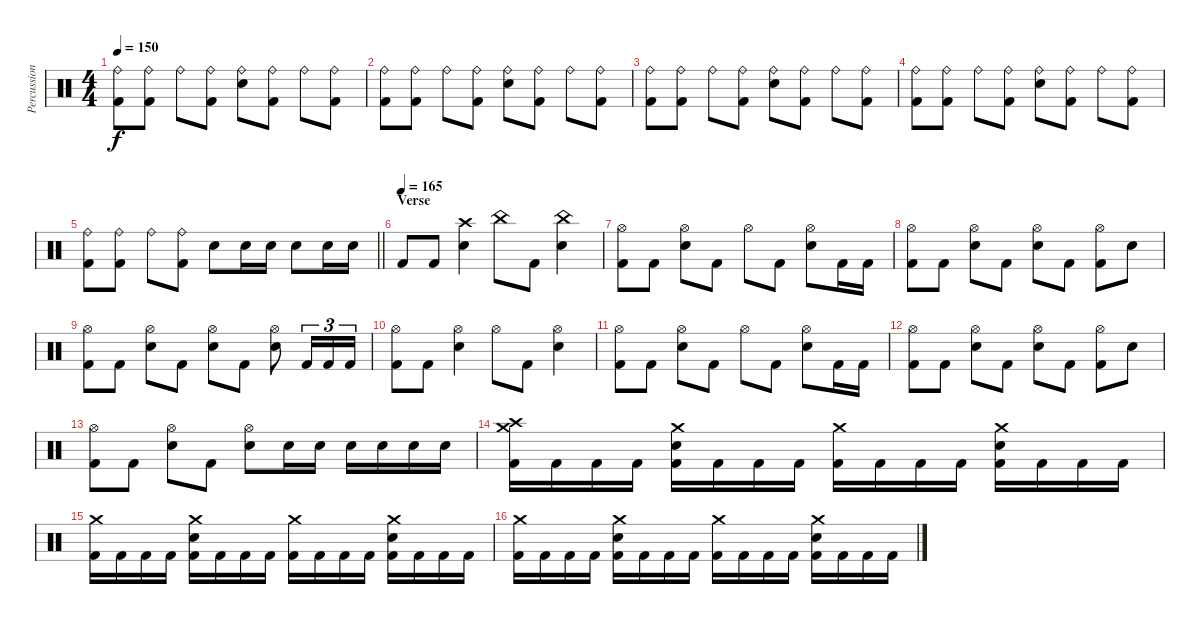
\track ("Percussion" "Percussion") {instrument percussion}
\staff {score}
\articulation defaults
\ts (4 4)
\tempo 150
\clef neutral
\ks c
("Ride (bell)" "Kick (hit) 2").8{dy f} ("Ride (bell)" "Kick (hit) 2").8 "Ride (bell)".8 ("Ride (bell)" "Kick (hit) 2").8 ("Ride (bell)" "Electric Snare (hit)").8 ("Ride (bell)" "Kick (hit) 2").8 "Ride (bell)".8 ("Ride (bell)" "Kick (hit) 2").8 |
("Ride (bell)" "Kick (hit) 2").8 ("Ride (bell)" "Kick (hit) 2").8 "Ride (bell)".8 ("Ride (bell)" "Kick (hit) 2").8 ("Ride (bell)" "Electric Snare (hit)").8 ("Ride (bell)" "Kick (hit) 2").8 "Ride (bell)".8 ("Ride (bell)" "Kick (hit) 2").8 |
("Ride (bell)" "Kick (hit) 2").8 ("Ride (bell)" "Kick (hit) 2").8 "Ride (bell)".8 ("Ride (bell)" "Kick (hit) 2").8 ("Ride (bell)" "Electric Snare (hit)").8 ("Ride (bell)" "Kick (hit) 2").8 "Ride (bell)".8 ("Ride (bell)" "Kick (hit) 2").8 |
("Ride (bell)" "Kick (hit) 2").8 ("Ride (bell)" "Kick (hit) 2").8 "Ride (bell)".8 ("Ride (bell)" "Kick (hit) 2").8 ("Ride (bell)" "Electric Snare (hit)").8 ("Ride (bell)" "Kick (hit) 2").8 "Ride (bell)".8 ("Ride (bell)" "Kick (hit) 2").8 |
\barLineRight lightlight
("Ride (bell)" "Kick (hit) 2").8 ("Ride (bell)" "Kick (hit) 2").8 "Ride (bell)".8 ("Ride (bell)" "Kick (hit) 2").8 "Electric Snare (hit)".8 "Electric Snare (hit)".16 "Electric Snare (hit)".16 "Electric Snare (hit)".8 "Electric Snare (hit)".16 "Electric Snare (hit)".16 |
\section ("" "Verse")
\tempo (165)
"Kick (hit) 2".8{volume 14} "Kick (hit) 2".8 ("Crash high (hit)" "Electric Snare (hit)").4 "China (hit)".8 "Kick (hit) 2".8 ("China (hit)" "Electric Snare (hit)").4 |
("Hi-Hat (open)" "Kick (hit) 2").8 "Kick (hit) 2".8 ("Hi-Hat (open)" "Electric Snare (hit)").8 "Kick (hit) 2".8 "Hi-Hat (open)".8 "Kick (hit) 2".8 ("Hi-Hat (open)" "Electric Snare (hit)").8 "Kick (hit) 2".16 "Kick (hit) 2".16 |
("Hi-Hat (open)" "Kick (hit) 2").8 "Kick (hit) 2".8 ("Hi-Hat (open)" "Electric Snare (hit)").8 "Kick (hit) 2".8 ("Hi-Hat (open)" "Electric Snare (hit)").8 "Kick (hit) 2".8 ("Hi-Hat (open)" "Kick (hit) 2").8 "Electric Snare (hit)".8 |
("Hi-Hat (open)" "Kick (hit) 2").8 "Kick (hit) 2".8 ("Hi-Hat (open)" "Electric Snare (hit)").8 "Kick (hit) 2".8 ("Hi-Hat (open)" "Electric Snare (hit)").8 "Kick (hit) 2".8 ("Hi-Hat (open)" "Electric Snare (hit)").8 "Kick (hit) 2".16{tu (3 2)} "Kick (hit) 2".16{tu (3 2)} "Kick (hit) 2".16{tu (3 2)} |
("Hi-Hat (open)" "Kick (hit) 2").8 "Kick (hit) 2".8 ("Hi-Hat (open)" "Electric Snare (hit)").4 "Hi-Hat (open)".8 "Kick (hit) 2".8 ("Hi-Hat (open)" "Electric Snare (hit)").4 |
("Hi-Hat (open)" "Kick (hit) 2").8 "Kick (hit) 2".8 ("Hi-Hat (open)" "Electric Snare (hit)").8 "Kick (hit) 2".8 "Hi-Hat (open)".8 "Kick (hit) 2".8 ("Hi-Hat (open)" "Electric Snare (hit)").8 "Kick (hit) 2".16 "Kick (hit) 2".16 |
("Hi-Hat (open)" "Kick (hit) 2").8 "Kick (hit) 2".8 ("Hi-Hat (open)" "Electric Snare (hit)").8 "Kick (hit) 2".8 ("Hi-Hat (open)" "Electric Snare (hit)").8 "Kick (hit) 2".8 ("Hi-Hat (open)" "Kick (hit) 2").8 "Electric Snare (hit)".8 |
("Hi-Hat (open)" "Kick (hit) 2").8 "Kick (hit) 2".8 ("Hi-Hat (open)" "Electric Snare (hit)").8 "Kick (hit) 2".8 ("Hi-Hat (open)" "Electric Snare (hit)").8 "Electric Snare (hit)".16{volume 9} "Electric Snare (hit)".16{volume 14} "Electric Snare (hit)".16 "Electric Snare (hit)".16 "Electric Snare (hit)".16 "Electric Snare (hit)".16 |
("Crash medium (hit)" "Crash high (hit)" "Kick (hit) 2").16 "Kick (hit) 2".16 "Kick (hit) 2".16 "Kick (hit) 2".16 ("Crash medium (hit)" "Electric Snare (hit)" "Kick (hit) 2").16 "Kick (hit) 2".16 "Kick (hit) 2".16 "Kick (hit) 2".16 ("Crash medium (hit)" "Kick (hit) 2").16 "Kick (hit) 2".16 "Kick (hit) 2".16 "Kick (hit) 2".16 ("Crash medium (hit)" "Electric Snare (hit)" "Kick (hit) 2").16 "Kick (hit) 2".16 "Kick (hit) 2".16 "Kick (hit) 2".16 |
("Crash medium (hit)" "Kick (hit) 2").16 "Kick (hit) 2".16 "Kick (hit) 2".16 "Kick (hit) 2".16 ("Crash medium (hit)" "Electric Snare (hit)" "Kick (hit) 2").16 "Kick (hit) 2".16 "Kick (hit) 2".16 "Kick (hit) 2".16 ("Crash medium (hit)" "Kick (hit) 2").16 "Kick (hit) 2".16 "Kick (hit) 2".16 "Kick (hit) 2".16 ("Crash medium (hit)" "Electric Snare (hit)" "Kick (hit) 2").16 "Kick (hit) 2".16 "Kick (hit) 2".16 "Kick (hit) 2".16 |
("Crash medium (hit)" "Kick (hit) 2").16 "Kick (hit) 2".16 "Kick (hit) 2".16 "Kick (hit) 2".16 ("Crash medium (hit)" "Electric Snare (hit)" "Kick (hit) 2").16 "Kick (hit) 2".16 "Kick (hit) 2".16 "Kick (hit) 2".16 ("Crash medium (hit)" "Kick (hit) 2").16 "Kick (hit) 2".16 "Kick (hit) 2".16 "Kick (hit) 2".16 ("Crash medium (hit)" "Electric Snare (hit)" "Kick (hit) 2").16 "Kick (hit) 2".16 "Kick (hit) 2".16 "Kick (hit) 2".16
